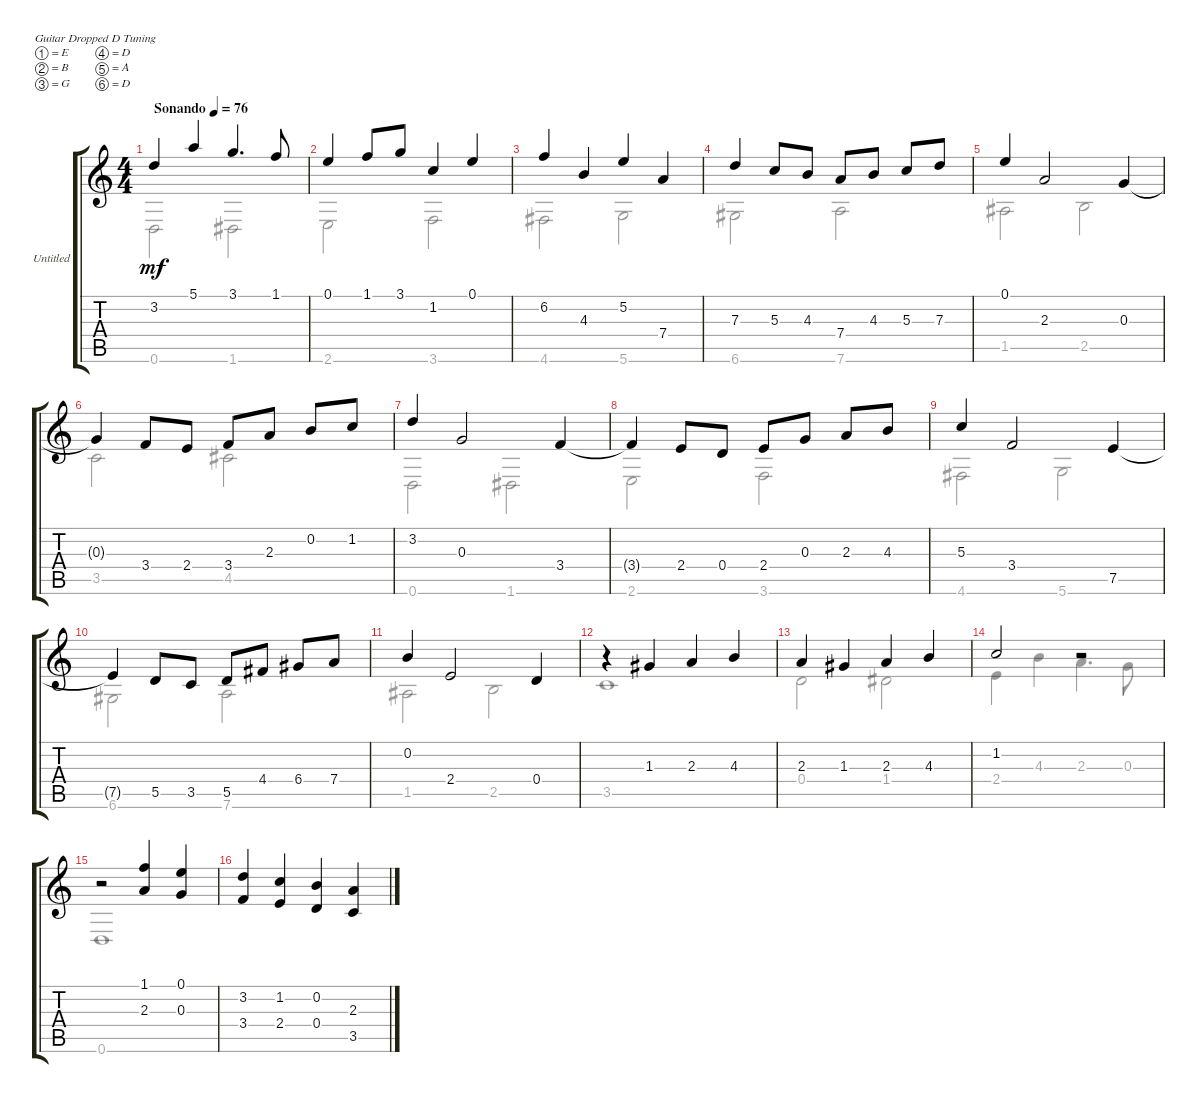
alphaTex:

\bracketExtendMode groupsimilarinstruments
\firstSystemTrackNameOrientation horizontal
\otherSystemsTrackNameOrientation horizontal
\track ("Untitled" "Untitled") {instrument acousticguitarnylon}
\staff {score tabs}
\tuning (E4 B3 G3 D3 A2 D2)
\voice
\ts (4 4)
\tempo (76 "Sonando")
\clef g2
\ks c
3.2.4{dy mf instrument acousticguitarnylon} 5.1.4 3.1.4{d} 1.1.8 |
0.1.4 1.1.8 3.1.8 1.2.4 0.1.4 |
6.2.4 4.3.4 5.2.4 7.4.4 |
7.3.4 5.3.8 4.3.8 7.4.8 4.3.8 5.3.8 7.3.8 |
0.1.4 2.3.2 0.3.4 |
0.3{t}.4 3.4.8 2.4.8 3.4.8 2.3.8 0.2.8 1.2.8 |
3.2.4 0.3.2 3.4.4 |
3.4{t}.4 2.4.8 0.4.8 2.4.8 0.3.8 2.3.8 4.3.8 |
5.3.4 3.4.2 7.5.4 |
7.5{t}.4 5.5.8 3.5.8 5.5.8 4.4.8 6.4.8 7.4.8 |
0.2.4 2.4.2 0.4.4 |
r.4 1.3.4 2.3.4 4.3.4 |
2.3.4 1.3.4 2.3.4 4.3.4 |
1.2.2 r.2 |
r.2 (1.1 2.3).4 (0.1 0.3).4 |
(3.2 3.4).4 (1.2 2.4).4 (0.2 0.4).4 (2.3 3.5).4
\voice
\clef g2
\ottava regular
\simile none
\ks c
0.6.2{dy mf} 1.6.2 |
2.6.2 3.6.2 |
4.6.2 5.6.2 |
6.6.2 7.6.2 |
1.5.2 2.5.2 |
3.5.2 4.5.2 |
0.6.2 1.6.2 |
2.6.2 3.6.2 |
4.6.2 5.6.2 |
6.6.2 7.6.2 |
1.5.2 2.5.2 |
3.5.1 |
0.4.2 1.4.2 |
2.4.4 4.3.4 2.3.4{d} 0.3.8 |
0.6.1 |
